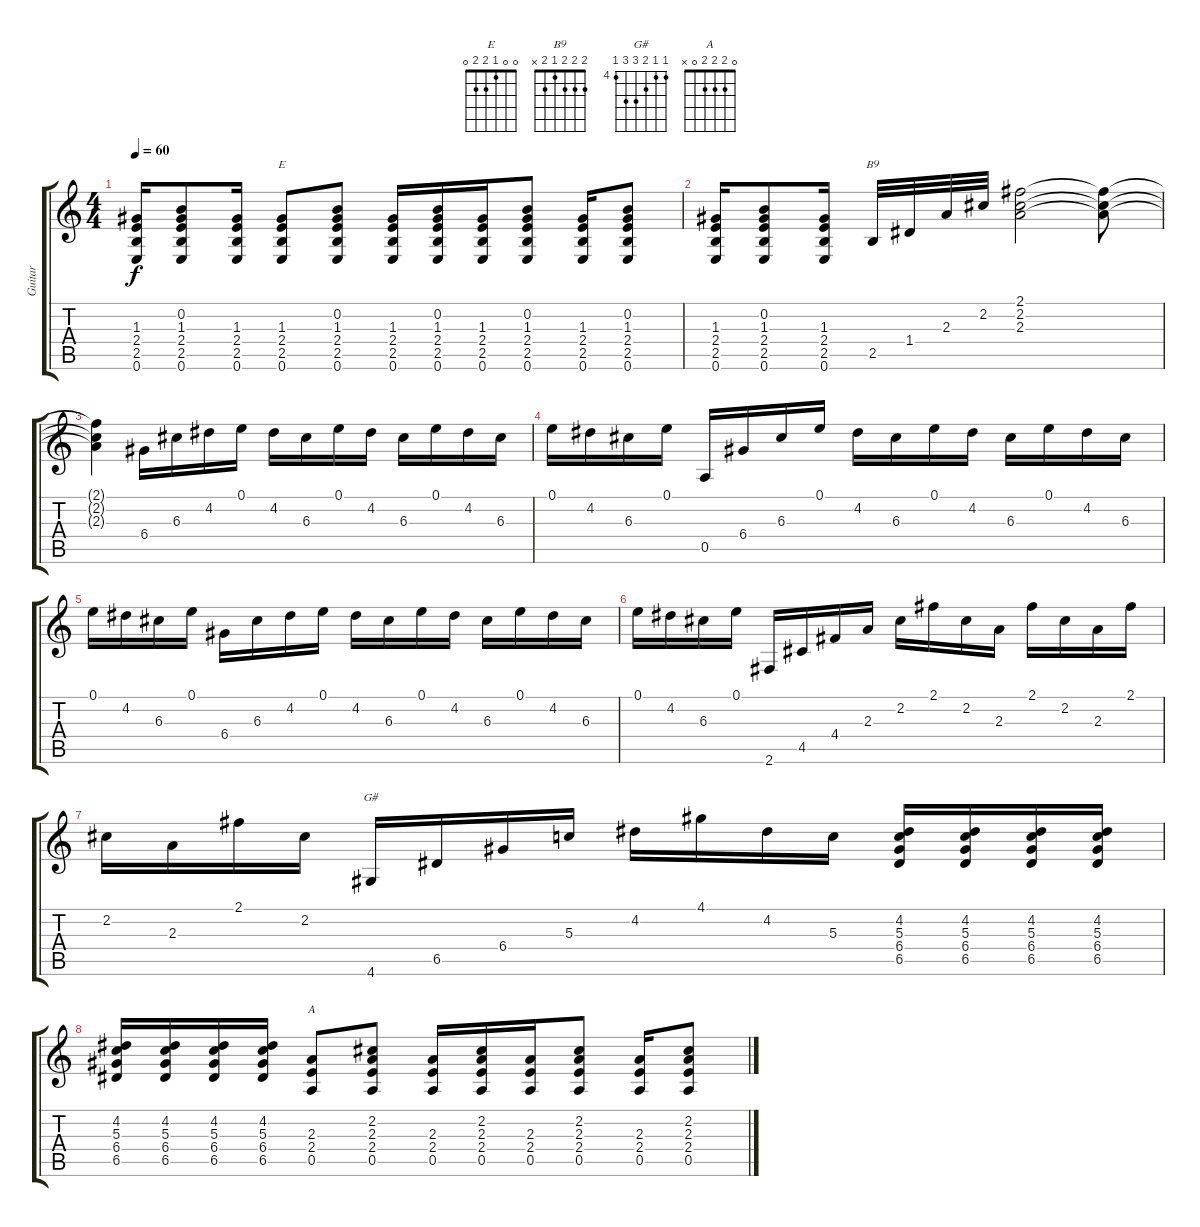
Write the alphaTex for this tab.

\track ("Guitar" "Guitar") {instrument acousticguitarsteel}
\staff {score tabs}
\tuning (E4 B3 G3 D3 A2 E2) {hide}
\chord ("E" 0 0 1 2 2 0)
\chord ("B9" 2 2 2 1 2 x)
\chord ("G#" 4 4 5 6 6 4) {firstfret 4}
\chord ("A" 0 2 2 2 0 x)
\ts (4 4)
\tempo 60
\clef g2
\ks c
(1.3 2.4 2.5 0.6).16{dy f} (0.2 1.3 2.4 2.5 0.6).8 (1.3 2.4 2.5 0.6).16 (1.3 2.4 2.5 0.6).8{ch "E"} (0.2 1.3 2.4 2.5 0.6).8 (1.3 2.4 2.5 0.6).16 (0.2 1.3 2.4 2.5 0.6).16 (1.3 2.4 2.5 0.6).16 (0.2 1.3 2.4 2.5 0.6).8 (1.3 2.4 2.5 0.6).16 (0.2 1.3 2.4 2.5 0.6).8 |
(1.3 2.4 2.5 0.6).16 (0.2 1.3 2.4 2.5 0.6).8 (1.3 2.4 2.5 0.6).16 2.5.32{ch "B9"} 1.4.32 2.3.32 2.2.32 (2.1 2.2 2.3).2 (2.1{t} 2.2{t} 2.3{t}).8 |
(2.1{t} 2.2{t} 2.3{t}).4 6.4.16 6.3.16 4.2.16 0.1.16 4.2.16 6.3.16 0.1.16 4.2.16 6.3.16 0.1.16 4.2.16 6.3.16 |
0.1.16 4.2.16 6.3.16 0.1.16 0.5.16 6.4.16 6.3.16 0.1.16 4.2.16 6.3.16 0.1.16 4.2.16 6.3.16 0.1.16 4.2.16 6.3.16 |
0.1.16 4.2.16 6.3.16 0.1.16 6.4.16 6.3.16 4.2.16 0.1.16 4.2.16 6.3.16 0.1.16 4.2.16 6.3.16 0.1.16 4.2.16 6.3.16 |
0.1.16 4.2.16 6.3.16 0.1.16 2.6.16 4.5.16 4.4.16 2.3.16 2.2.16 2.1.16 2.2.16 2.3.16 2.1.16 2.2.16 2.3.16 2.1.16 |
2.2.16 2.3.16 2.1.16 2.2.16 4.6.16{ch "G#"} 6.5.16 6.4.16 5.3.16 4.2.16 4.1.16 4.2.16 5.3.16 (4.2 5.3 6.4 6.5).16 (4.2 5.3 6.4 6.5).16 (4.2 5.3 6.4 6.5).16 (4.2 5.3 6.4 6.5).16 |
(4.2 5.3 6.4 6.5).16 (4.2 5.3 6.4 6.5).16 (4.2 5.3 6.4 6.5).16 (4.2 5.3 6.4 6.5).16 (2.3 2.4 0.5).8{ch "A"} (2.2 2.3 2.4 0.5).8 (2.3 2.4 0.5).16 (2.2 2.3 2.4 0.5).16 (2.3 2.4 0.5).16 (2.2 2.3 2.4 0.5).8 (2.3 2.4 0.5).16 (2.2 2.3 2.4 0.5).8
